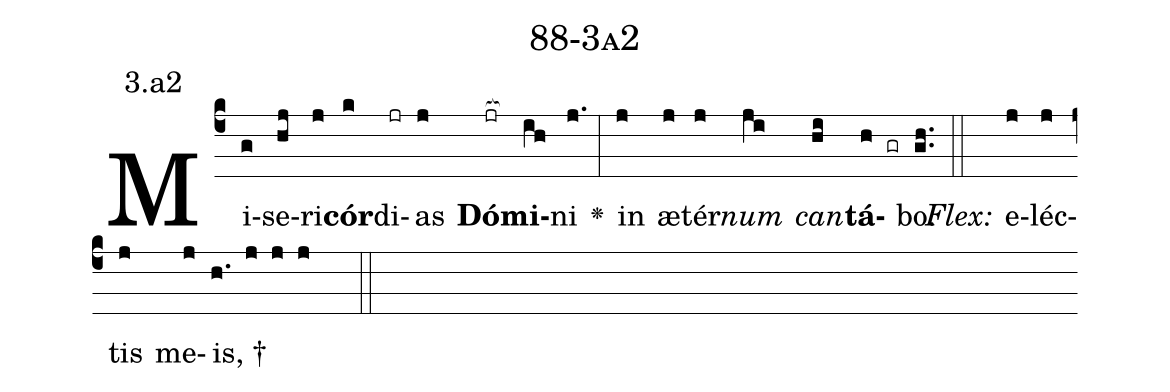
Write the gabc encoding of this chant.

name: 88-3a2;
annotation: 3.a2;
%%
(c4)Mi(g)se(hj)ri(j)<b>cór</b>(k)di(jr)as(j) <b>Dó</b>(jr[ocb:1{])<b>mi</b>(ih[ocb:0}])ni(j.) <v>\greheightstar</v>(:) in(j) æ(j)tér(j)<i>num</i>(ji) <i>can</i>(hi)<b>tá</b>(h gr)bo.(gh..) (::)
<i>Flex:</i>()  e(j)léc(j)tis(j) me(j)is, †(h. j j j  ::)

%E(j) u(j) o(ji) u(hi) a(h) e.(gh..) (::)
